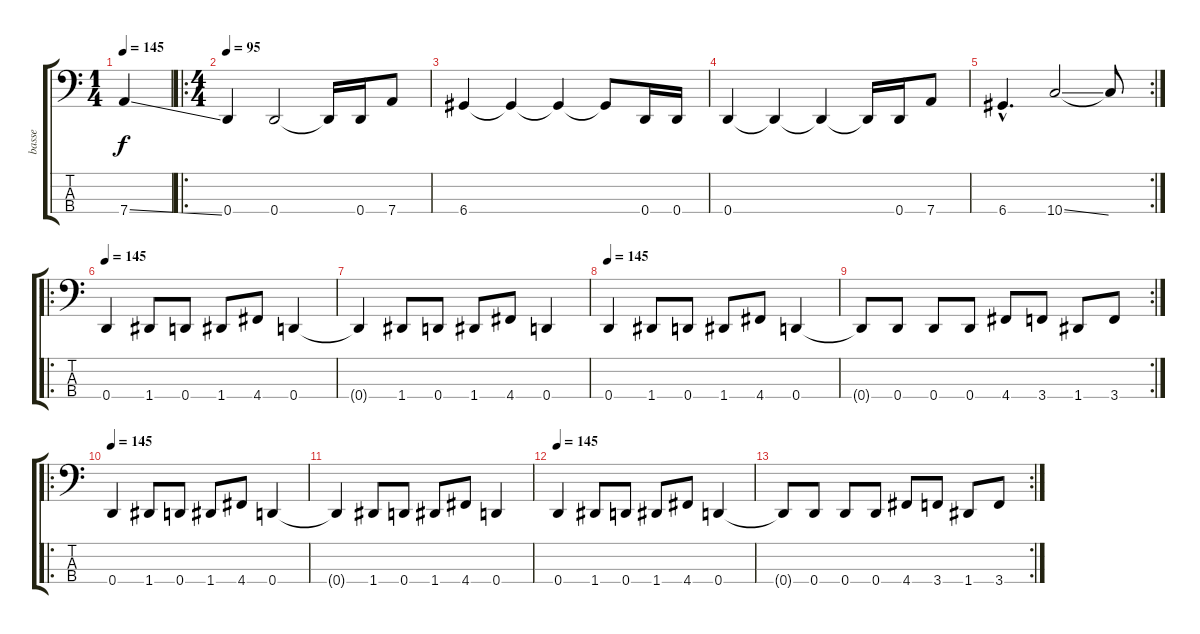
\track ("basse" "basse") {instrument electricbassfinger}
\staff {score tabs}
\tuning (G2 D2 A1 D1) {hide}
\ts (1 4)
\tempo 145
\clef f4
\ks c
7.4{ss}.4{dy f instrument electricbassfinger} |
\ro
\ts (4 4)
\tempo 95
0.4.4 0.4.2 0.4{t}.16 0.4.16 7.4.8 |
6.4.4 6.4{t}.4 6.4{t}.4 6.4{t}.8 0.4.16 0.4.16 |
0.4.4 0.4{t}.4 0.4{t}.4 0.4{t}.16 0.4.16 7.4.8 |
\rc 2
6.4{hac}.4{d} 10.4{ss}.2 10.4{t}.8 |
\ro
\tempo 145
0.4.4 1.4.8 0.4.8 1.4.8 4.4.8 0.4.4 |
0.4{t}.4 1.4.8 0.4.8 1.4.8 4.4.8 0.4.4 |
\tempo 145
0.4.4 1.4.8 0.4.8 1.4.8 4.4.8 0.4.4 |
\rc 2
0.4{t}.8 0.4.8 0.4.8 0.4.8 4.4.8 3.4.8 1.4.8 3.4.8 |
\ro
\tempo 145
0.4.4 1.4.8 0.4.8 1.4.8 4.4.8 0.4.4 |
0.4{t}.4 1.4.8 0.4.8 1.4.8 4.4.8 0.4.4 |
\tempo 145
0.4.4 1.4.8 0.4.8 1.4.8 4.4.8 0.4.4 |
\rc 2
0.4{t}.8 0.4.8 0.4.8 0.4.8 4.4.8 3.4.8 1.4.8 3.4.8
